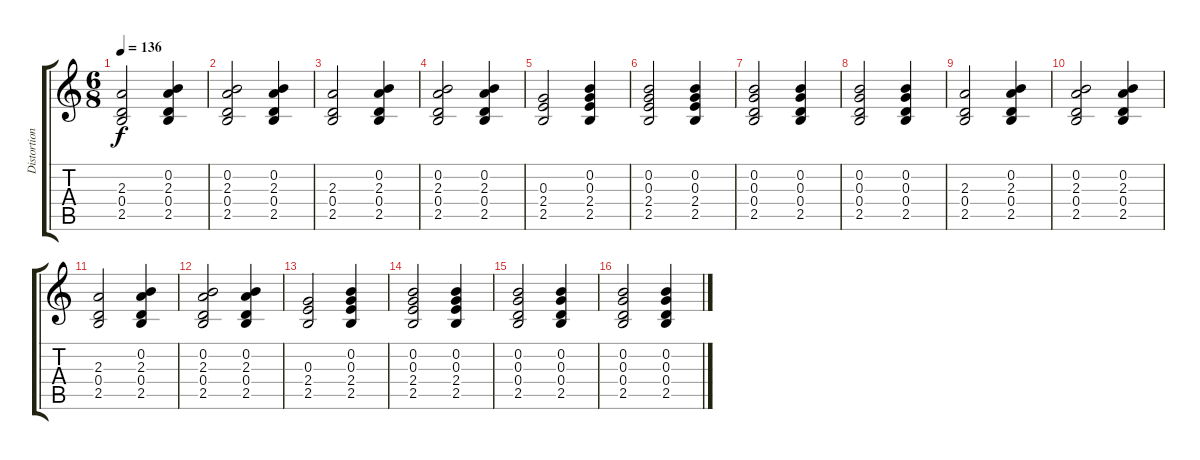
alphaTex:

\track ("Distortion" "Distortion") {instrument distortionguitar}
\staff {score tabs}
\tuning (E4 B3 G3 D3 A2 E2) {hide}
\ts (6 8)
\tempo 136
\clef g2
\ks c
(2.3 0.4 2.5).2{dy f} (0.2 2.3 0.4 2.5).4 |
(0.2 2.3 0.4 2.5).2 (0.2 2.3 0.4 2.5).4 |
(2.3 0.4 2.5).2 (0.2 2.3 0.4 2.5).4 |
(0.2 2.3 0.4 2.5).2 (0.2 2.3 0.4 2.5).4 |
(0.3 2.4 2.5).2 (0.2 0.3 2.4 2.5).4 |
(0.2 0.3 2.4 2.5).2 (0.2 0.3 2.4 2.5).4 |
(0.2 0.3 0.4 2.5).2 (0.2 0.3 0.4 2.5).4 |
(0.2 0.3 0.4 2.5).2 (0.2 0.3 0.4 2.5).4 |
(2.3 0.4 2.5).2 (0.2 2.3 0.4 2.5).4 |
(0.2 2.3 0.4 2.5).2 (0.2 2.3 0.4 2.5).4 |
(2.3 0.4 2.5).2 (0.2 2.3 0.4 2.5).4 |
(0.2 2.3 0.4 2.5).2 (0.2 2.3 0.4 2.5).4 |
(0.3 2.4 2.5).2 (0.2 0.3 2.4 2.5).4 |
(0.2 0.3 2.4 2.5).2 (0.2 0.3 2.4 2.5).4 |
(0.2 0.3 0.4 2.5).2 (0.2 0.3 0.4 2.5).4 |
(0.2 0.3 0.4 2.5).2 (0.2 0.3 0.4 2.5).4
